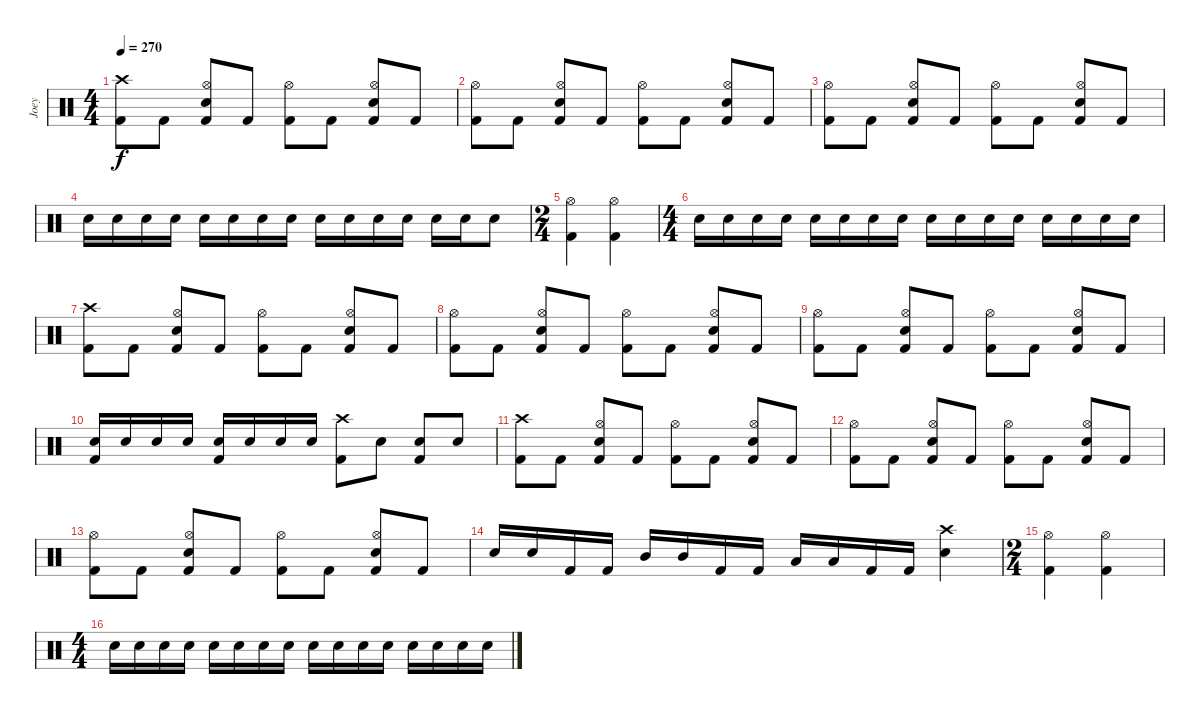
\track ("Joey" "Joey") {instrument percussion}
\staff {score}
\articulation defaults
\ts (4 4)
\tempo 270
\clef neutral
\ks c
("Crash high (hit)" "Kick (hit) 2").8{dy f} "Kick (hit) 2".8 ("Hi-Hat (open)" "Electric Snare (hit)" "Kick (hit) 2").8 "Kick (hit) 2".8 ("Hi-Hat (open)" "Kick (hit) 2").8 "Kick (hit) 2".8 ("Hi-Hat (open)" "Electric Snare (hit)" "Kick (hit) 2").8 "Kick (hit) 2".8 |
("Hi-Hat (open)" "Kick (hit) 2").8 "Kick (hit) 2".8 ("Hi-Hat (open)" "Electric Snare (hit)" "Kick (hit) 2").8 "Kick (hit) 2".8 ("Hi-Hat (open)" "Kick (hit) 2").8 "Kick (hit) 2".8 ("Hi-Hat (open)" "Electric Snare (hit)" "Kick (hit) 2").8 "Kick (hit) 2".8 |
("Hi-Hat (open)" "Kick (hit) 2").8 "Kick (hit) 2".8 ("Hi-Hat (open)" "Electric Snare (hit)" "Kick (hit) 2").8 "Kick (hit) 2".8 ("Hi-Hat (open)" "Kick (hit) 2").8 "Kick (hit) 2".8 ("Hi-Hat (open)" "Electric Snare (hit)" "Kick (hit) 2").8 "Kick (hit) 2".8 |
"Electric Snare (hit)".16 "Electric Snare (hit)".16 "Electric Snare (hit)".16 "Electric Snare (hit)".16 "Electric Snare (hit)".16 "Electric Snare (hit)".16 "Electric Snare (hit)".16 "Electric Snare (hit)".16 "Electric Snare (hit)".16 "Electric Snare (hit)".16 "Electric Snare (hit)".16 "Electric Snare (hit)".16 "Electric Snare (hit)".16 "Electric Snare (hit)".16 "Electric Snare (hit)".8 |
\ts (2 4)
("Hi-Hat (open)" "Kick (hit) 2").4 ("Hi-Hat (open)" "Kick (hit) 2").4 |
\ts (4 4)
"Electric Snare (hit)".16 "Electric Snare (hit)".16 "Electric Snare (hit)".16 "Electric Snare (hit)".16 "Electric Snare (hit)".16 "Electric Snare (hit)".16 "Electric Snare (hit)".16 "Electric Snare (hit)".16 "Electric Snare (hit)".16 "Electric Snare (hit)".16 "Electric Snare (hit)".16 "Electric Snare (hit)".16 "Electric Snare (hit)".16 "Electric Snare (hit)".16 "Electric Snare (hit)".16 "Electric Snare (hit)".16 |
("Crash high (hit)" "Kick (hit) 2").8 "Kick (hit) 2".8 ("Hi-Hat (open)" "Electric Snare (hit)" "Kick (hit) 2").8 "Kick (hit) 2".8 ("Hi-Hat (open)" "Kick (hit) 2").8 "Kick (hit) 2".8 ("Hi-Hat (open)" "Electric Snare (hit)" "Kick (hit) 2").8 "Kick (hit) 2".8 |
("Hi-Hat (open)" "Kick (hit) 2").8 "Kick (hit) 2".8 ("Hi-Hat (open)" "Electric Snare (hit)" "Kick (hit) 2").8 "Kick (hit) 2".8 ("Hi-Hat (open)" "Kick (hit) 2").8 "Kick (hit) 2".8 ("Hi-Hat (open)" "Electric Snare (hit)" "Kick (hit) 2").8 "Kick (hit) 2".8 |
("Hi-Hat (open)" "Kick (hit) 2").8 "Kick (hit) 2".8 ("Hi-Hat (open)" "Electric Snare (hit)" "Kick (hit) 2").8 "Kick (hit) 2".8 ("Hi-Hat (open)" "Kick (hit) 2").8 "Kick (hit) 2".8 ("Hi-Hat (open)" "Electric Snare (hit)" "Kick (hit) 2").8 "Kick (hit) 2".8 |
("Electric Snare (hit)" "Kick (hit) 2").16 "Electric Snare (hit)".16 "Electric Snare (hit)".16 "Electric Snare (hit)".16 ("Electric Snare (hit)" "Kick (hit) 2").16 "Electric Snare (hit)".16 "Electric Snare (hit)".16 "Electric Snare (hit)".16 ("Crash high (hit)" "Kick (hit) 2").8 "Electric Snare (hit)".8 ("Electric Snare (hit)" "Kick (hit) 2").8 "Electric Snare (hit)".8 |
("Crash high (hit)" "Kick (hit) 2").8 "Kick (hit) 2".8 ("Hi-Hat (open)" "Electric Snare (hit)" "Kick (hit) 2").8 "Kick (hit) 2".8 ("Hi-Hat (open)" "Kick (hit) 2").8 "Kick (hit) 2".8 ("Hi-Hat (open)" "Electric Snare (hit)" "Kick (hit) 2").8 "Kick (hit) 2".8 |
("Hi-Hat (open)" "Kick (hit) 2").8 "Kick (hit) 2".8 ("Hi-Hat (open)" "Electric Snare (hit)" "Kick (hit) 2").8 "Kick (hit) 2".8 ("Hi-Hat (open)" "Kick (hit) 2").8 "Kick (hit) 2".8 ("Hi-Hat (open)" "Electric Snare (hit)" "Kick (hit) 2").8 "Kick (hit) 2".8 |
("Hi-Hat (open)" "Kick (hit) 2").8 "Kick (hit) 2".8 ("Hi-Hat (open)" "Electric Snare (hit)" "Kick (hit) 2").8 "Kick (hit) 2".8 ("Hi-Hat (open)" "Kick (hit) 2").8 "Kick (hit) 2".8 ("Hi-Hat (open)" "Electric Snare (hit)" "Kick (hit) 2").8 "Kick (hit) 2".8 |
"Electric Snare (hit)".16 "Electric Snare (hit)".16 "Kick (hit) 2".16 "Kick (hit) 2".16 "Mid Tom (hit)".16 "Mid Tom (hit)".16 "Kick (hit) 2".16 "Kick (hit) 2".16 "Low Tom (hit)".16 "Low Tom (hit)".16 "Kick (hit) 2".16 "Kick (hit) 2".16 ("Crash high (hit)" "Electric Snare (hit)").4 |
\ts (2 4)
("Hi-Hat (open)" "Kick (hit) 2").4 ("Hi-Hat (open)" "Kick (hit) 2").4 |
\ts (4 4)
"Electric Snare (hit)".16 "Electric Snare (hit)".16 "Electric Snare (hit)".16 "Electric Snare (hit)".16 "Electric Snare (hit)".16 "Electric Snare (hit)".16 "Electric Snare (hit)".16 "Electric Snare (hit)".16 "Electric Snare (hit)".16 "Electric Snare (hit)".16 "Electric Snare (hit)".16 "Electric Snare (hit)".16 "Electric Snare (hit)".16 "Electric Snare (hit)".16 "Electric Snare (hit)".16 "Electric Snare (hit)".16
